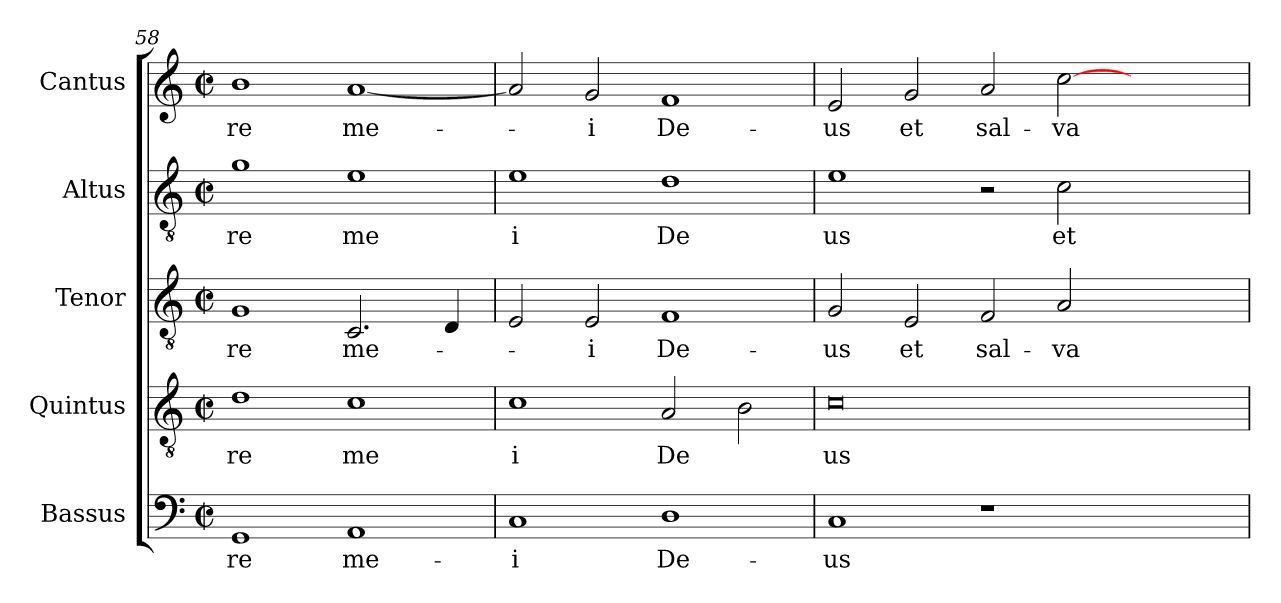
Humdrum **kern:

**kern	**text	**kern	**text	**kern	**text	**kern	**text	**kern	**text
*part5	*part5	*part4	*part4	*part3	*part3	*part2	*part2	*part1	*part1
*staff5	*staff5	*staff4	*staff4	*staff3	*staff3	*staff2	*staff2	*staff1	*staff1
*I"Bassus	*	*I"Quintus	*	*I"Tenor	*	*I"Altus	*	*I"Cantus	*
*clefF4	*	*clefGv2	*	*clefGv2	*	*clefGv2	*	*clefG2	*
*M2/2	*	*M2/2	*	*M2/2	*	*M2/2	*	*M2/2	*
*met(c|)	*	*met(c|)	*	*met(c|)	*	*met(c|)	*	*met(c|)	*
=58	=58	=58	=58	=58	=58	=58	=58	=58	=58
!	!LO:LY:b:cj	!	!LO:LY:b:cj	!	!LO:LY:b:cj	!	!LO:LY:b:cj	!	!LO:LY:b:cj
1GG	-re	1d	re	1G	-re	1g	re	1b	-re
!	!LO:LY:b:cj	!	!LO:LY:b:cj	!	!LO:LY:b	!	!LO:LY:b:cj	!	!LO:LY:b:cj
1AA	me-	1c	me	2.C/	me-	1e	me	[<1a	me-
.	.	.	.	4D/	.	.	.	.	.
=59	=59	=59	=59	=59	=59	=59	=59	=59	=59
!	!LO:LY:b:cj	!	!LO:LY:b:cj	!	!	!	!LO:LY:b:cj	!	!
1C	-i	1c	i	2E/	.	1e	i	2a/]	.
!	!	!	!	!	!LO:LY:b:cj	!	!	!	!LO:LY:b:cj
.	.	.	.	2E/	-i	.	.	2g/	-i
!	!LO:LY:b:cj	!	!LO:LY:b	!	!LO:LY:b:cj	!	!LO:LY:b:cj	!	!LO:LY:b:cj
1D	De-	2A/	De	1F	De-	1d	De	1f	De-
.	.	2B\	.	.	.	.	.	.	.
=60	=60	=60	=60	=60	=60	=60	=60	=60	=60
!	!LO:LY:b:cj	!	!LO:LY:b:cj	!	!LO:LY:b:cj	!	!LO:LY:b:cj	!	!LO:LY:b:cj
1C	-us	0c	us	2G/	-us	1e	us	2e/	-us
!	!	!	!	!	!LO:LY:b:cj	!	!	!	!LO:LY:b:cj
.	.	.	.	2E/	et	.	.	2g/	et
!LO:N:vis=1	!	!	!	!	!LO:LY:b:cj	!	!	!	!LO:LY:b:cj
0r	.	.	.	2F/	sal-	2r	.	2a/	sal-
!	!	!	!	!	!LO:LY:b:cj	!	!LO:LY:b:cj	!	!LO:LY:b:cj
.	.	.	.	2A/	-va	2c\	et	[>2cc\	-va
.	.	1ryy	.	1ryy	.	1ryy	.	1ryy	.
=	=	=	=	=	=	=	=	=	=
*-	*-	*-	*-	*-	*-	*-	*-	*-	*-
